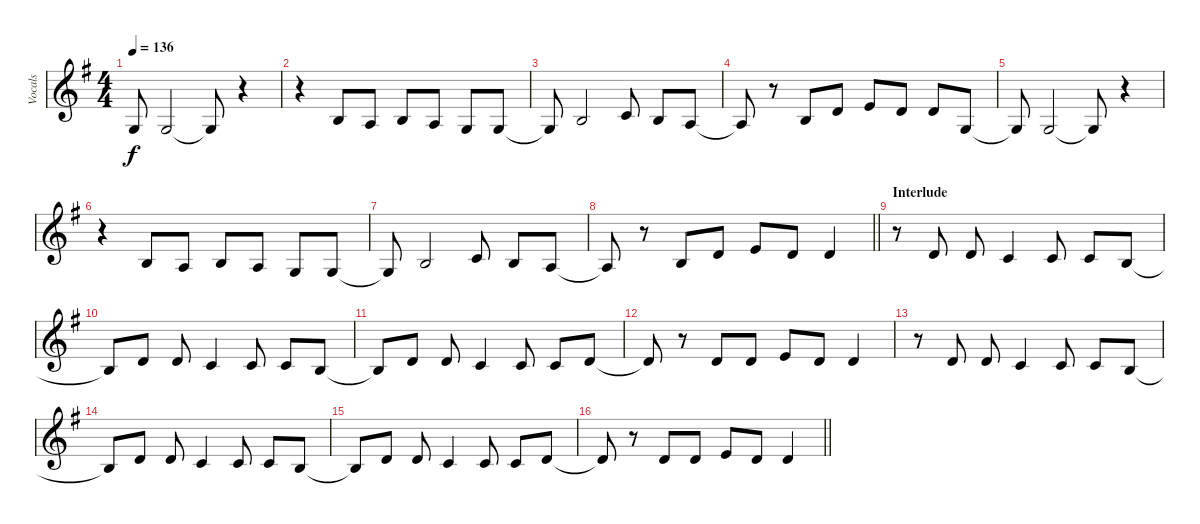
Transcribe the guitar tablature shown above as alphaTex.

\track ("Vocals" "Vocals") {instrument clarinet}
\staff {score}
\tuning (E4 B3 G3 D3 A2 E2) {hide}
\ts (4 4)
\tempo 136
\clef g2
\ks g
0.3{t}.8{dy f} 0.3.2 0.3{t}.8 r.4 |
r.4 0.2.8 2.3.8 0.2.8 2.3.8 0.3.8 0.3.8 |
0.3{t}.8 0.2.2 1.2.8 0.2.8 2.3.8 |
2.3{t}.8 r.8 0.2.8 3.2.8 0.1.8 3.2.8 3.2.8 0.3.8 |
0.3{t}.8 0.3.2 0.3{t}.8 r.4 |
r.4 0.2.8 2.3.8 0.2.8 2.3.8 0.3.8 0.3.8 |
0.3{t}.8 0.2.2 1.2.8 0.2.8 2.3.8 |
\barLineRight lightlight
2.3{t}.8 r.8 0.2.8 3.2.8 0.1.8 3.2.8 3.2.4 |
\section ("" "Interlude")
r.8 3.2.8 3.2.8 1.2.4 1.2.8 1.2.8 0.2.8 |
0.2{t}.8 3.2.8 3.2.8 1.2.4 1.2.8 1.2.8 0.2.8 |
0.2{t}.8 3.2.8 3.2.8 1.2.4 1.2.8 1.2.8 3.2.8 |
3.2{t}.8 r.8 3.2.8 3.2.8 0.1.8 3.2.8 3.2.4 |
r.8 3.2.8 3.2.8 1.2.4 1.2.8 1.2.8 0.2.8 |
0.2{t}.8 3.2.8 3.2.8 1.2.4 1.2.8 1.2.8 0.2.8 |
0.2{t}.8 3.2.8 3.2.8 1.2.4 1.2.8 1.2.8 3.2.8 |
\barLineRight lightlight
3.2{t}.8 r.8 3.2.8 3.2.8 0.1.8 3.2.8 3.2.4
